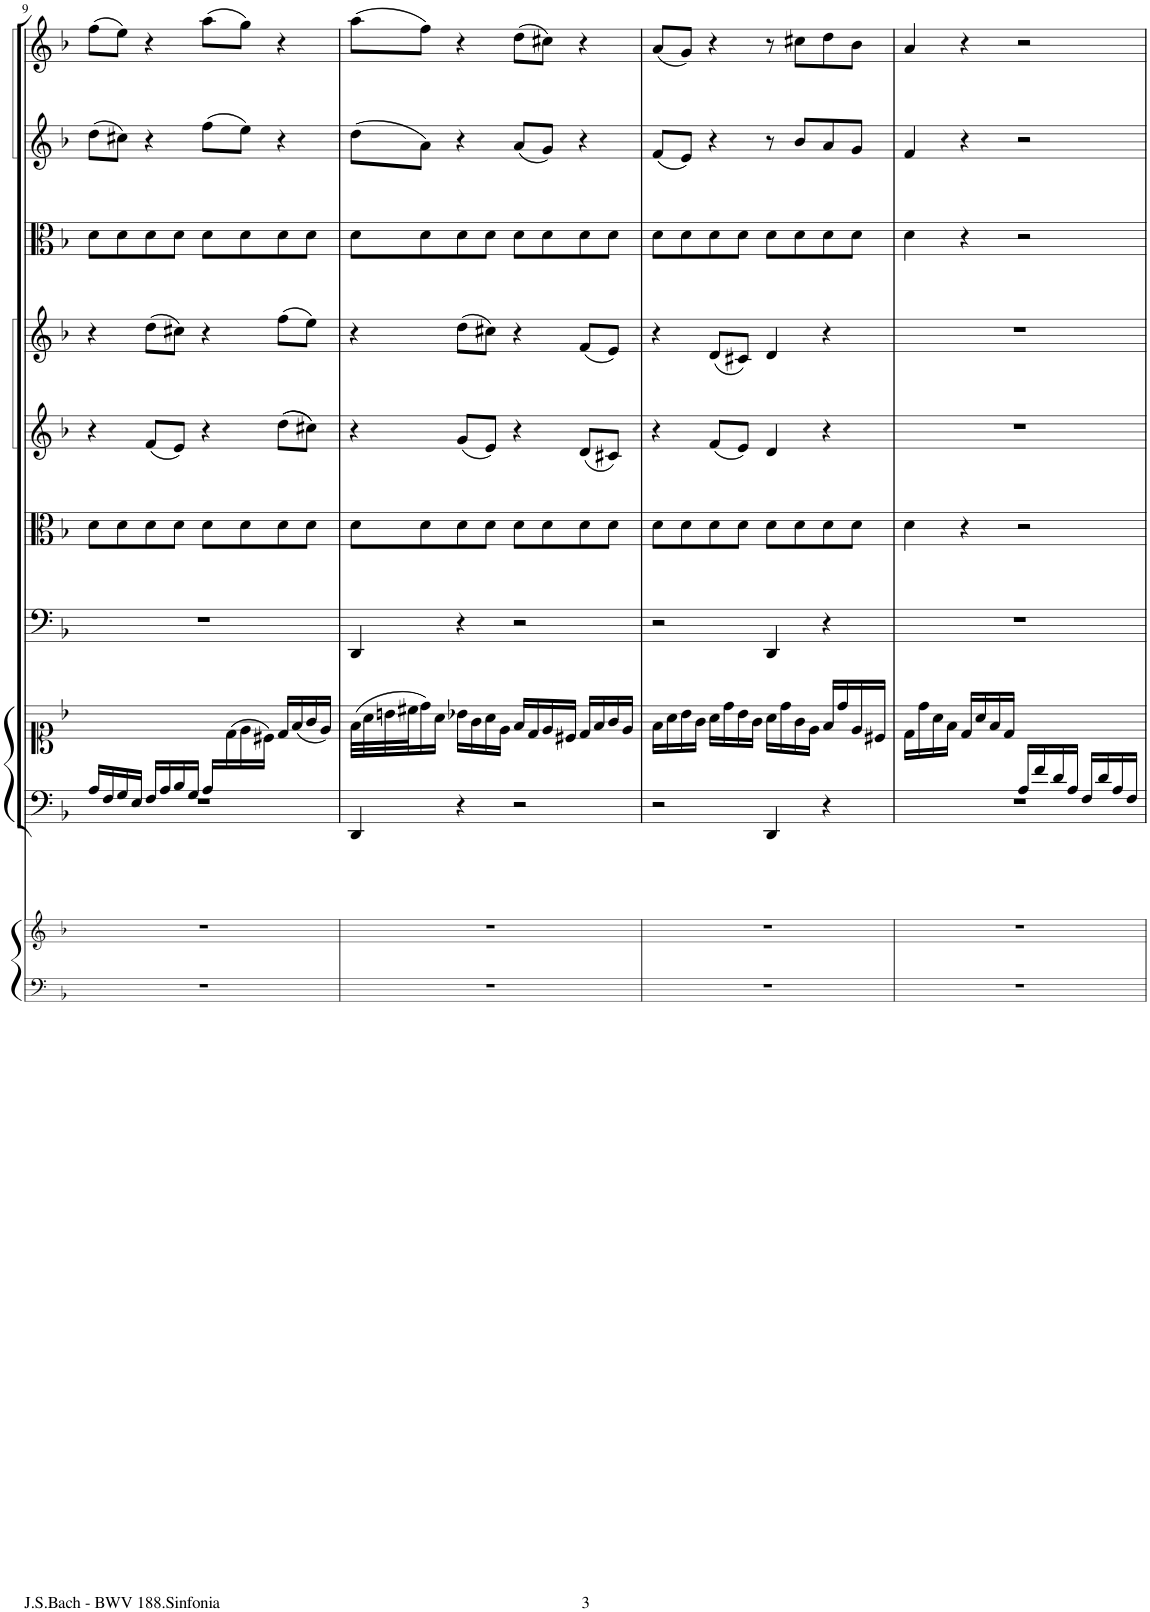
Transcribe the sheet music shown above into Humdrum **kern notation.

**kern	**kern	**kern	**kern	**kern	**kern	**kern	**kern	**kern	**kern	**kern
*part9	*part9	*part8	*part8	*part7	*part6	*part5	*part4	*part3	*part2	*part1
*staff11	*staff10	*staff9	*staff8	*staff7	*staff6	*staff5	*staff4	*staff3	*staff2	*staff1
*I"Piano reduction	*	*I"Organo	*	*I"Continuo	*I"Viola	*I"Violino II	*I"Violino I	*I"Taille	*I"Oboe II	*I"Oboe I
*I'Pno	*	*	*	*	*I'Vla	*I'Vln	*I'Vln	*	*I'Ob	*I'Ob
!!LO:PB:g=z
*clefF4	*clefG2	*clefF4	*clefC1	*clefF4	*clefC3	*clefG2	*clefG2	*clefC3	*clefG2	*clefG2
*k[b-]	*k[b-]	*k[b-]	*k[b-]	*k[b-]	*k[b-]	*k[b-]	*k[b-]	*k[b-]	*k[b-]	*k[b-]
*M4/4	*M4/4	*M4/4	*M4/4	*M4/4	*M4/4	*M4/4	*M4/4	*M4/4	*M4/4	*M4/4
*met(c)	*met(c)	*met(c)	*met(c)	*met(c)	*met(c)	*met(c)	*met(c)	*met(c)	*met(c)	*met(c)
=9	=9	=9	=9	=9	=9	=9	=9	=9	=9	=9
*	*	*^	*	*	*	*	*	*	*	*
1r	1r	16A/LL	1r	16ryy	1r	8d\L	4r	4r	8d\L	(8dd\L	(8ff\L
.	.	16F/	.	.	.	.	.	.	.	.	.
.	.	16G/	.	.	.	8d\	.	.	8d\	8cc#X\J)	8ee\J)
.	.	16E/JJ	.	.	.	.	.	.	.	.	.
.	.	16F/LL	.	.	.	8d\	(8f/L	(8dd\L	8d\	4r	4r
.	.	16A/	.	.	.	.	.	.	.	.	.
.	.	16B-/	.	.	.	8d\J	8e/J)	8cc#X\J)	8d\J	.	.
.	.	16G/JJ	.	.	.	.	.	.	.	.	.
.	.	16A/LL	.	.	.	8d\L	4r	4r	8d\L	(8ff\L	(8aa\L
.	.	4..ryy	.	(16d\	.	.	.	.	.	.	.
.	.	.	.	16e\	.	8d\	.	.	8d\	8ee\J)	8gg\J)
.	.	.	.	16c#X\JJ)	.	.	.	.	.	.	.
.	.	.	.	16d/LL	.	8d\	((8dd\L	(8ff\L	8d\	4r	4r
.	.	.	.	(16f/	.	.	.	.	.	.	.
.	.	.	.	16g/	.	8d\J	8cc#X\J))	8ee\J)	8d\J	.	.
.	.	.	.	16e/JJ)	.	.	.	.	.	.	.
*	*	*v	*v	*	*	*	*	*	*	*	*
=10	=10	=10	=10	=10	=10	=10	=10	=10	=10	=10
1r	1r	4DD/	(32f\LLL	4DD/	8d\L	4r	4r	8d\L	(8dd\L	(8aa\L
.	.	.	32a\	.	.	.	.	.	.	.
.	.	.	32bn\	.	.	.	.	.	.	.
.	.	.	32cc#X\J	.	.	.	.	.	.	.
.	.	.	16dd\)	.	8d\	.	.	8d\	8a\J)	8ff\J)
.	.	.	16a\JJ	.	.	.	.	.	.	.
.	.	4r	16b-X\LL	4r	8d\	(8g/L	(8dd\L	8d\	4r	4r
.	.	.	16g\	.	.	.	.	.	.	.
.	.	.	16a\	.	8d\J	8e/J)	8cc#X\J)	8d\J	.	.
.	.	.	16e\JJ	.	.	.	.	.	.	.
.	.	2r	16f/LL	2r	8d\L	4r	4r	8d\L	(8a/L	(8dd\L
.	.	.	16d/	.	.	.	.	.	.	.
.	.	.	16e/	.	8d\	.	.	8d\	8g/J)	8cc#X\J)
.	.	.	16c#X/JJ	.	.	.	.	.	.	.
.	.	.	16d/LL	.	8d\	(8d/L	(8f/L	8d\	4r	4r
.	.	.	16f/	.	.	.	.	.	.	.
.	.	.	16g/	.	8d\J	8c#X/J)	8e/J)	8d\J	.	.
.	.	.	16e/JJ	.	.	.	.	.	.	.
=11	=11	=11	=11	=11	=11	=11	=11	=11	=11	=11
1r	1r	2r	16f\LL	2r	8d\L	4r	4r	8d\L	(8f/L	(8a/L
.	.	.	16a\	.	.	.	.	.	.	.
.	.	.	16b-\	.	8d\	.	.	8d\	8e/J)	8g/J)
.	.	.	16g\JJ	.	.	.	.	.	.	.
.	.	.	16a\LL	.	8d\	(8f/L	(8d/L	8d\	4r	4r
.	.	.	16dd\	.	.	.	.	.	.	.
.	.	.	16b-\	.	8d\J	8e/J)	8c#X/J)	8d\J	.	.
.	.	.	16g\JJ	.	.	.	.	.	.	.
.	.	4DD/	16a\LL	4DD/	8d\L	4d/	4d/	8d\L	8r	8r
.	.	.	16dd\	.	.	.	.	.	.	.
.	.	.	16g\	.	8d\	.	.	8d\	8b-/L	8cc#X\L
.	.	.	16e\JJ	.	.	.	.	.	.	.
.	.	4r	16f/LL	4r	8d\	4r	4r	8d\	8a/	8dd\
.	.	.	16dd/	.	.	.	.	.	.	.
.	.	.	16e/	.	8d\J	.	.	8d\J	8g/J	8b-\J
.	.	.	16c#X/JJ	.	.	.	.	.	.	.
=12	=12	=12	=12	=12	=12	=12	=12	=12	=12	=12
*	*	*^	*	*	*	*	*	*	*	*
1r	1r	2ryy	1r	16d\LL	1r	4d\	1r	1r	4d\	4f/	4a/
.	.	.	.	16dd\	.	.	.	.	.	.	.
.	.	.	.	16a\	.	.	.	.	.	.	.
.	.	.	.	16f\JJ	.	.	.	.	.	.	.
.	.	.	.	16d/LL	.	4r	.	.	4r	4r	4r
.	.	.	.	16a/	.	.	.	.	.	.	.
.	.	.	.	16f/	.	.	.	.	.	.	.
.	.	.	.	16d/JJ	.	.	.	.	.	.	.
.	.	16A/LL	.	2ryy	.	2r	.	.	2r	2r	2r
.	.	16f/	.	.	.	.	.	.	.	.	.
.	.	16d/	.	.	.	.	.	.	.	.	.
.	.	16A/JJ	.	.	.	.	.	.	.	.	.
.	.	16F/LL	.	.	.	.	.	.	.	.	.
.	.	16d/	.	.	.	.	.	.	.	.	.
.	.	16A/	.	.	.	.	.	.	.	.	.
.	.	16F/JJ	.	.	.	.	.	.	.	.	.
*	*	*v	*v	*	*	*	*	*	*	*	*
=	=	=	=	=	=	=	=	=	=	=
*-	*-	*-	*-	*-	*-	*-	*-	*-	*-	*-
